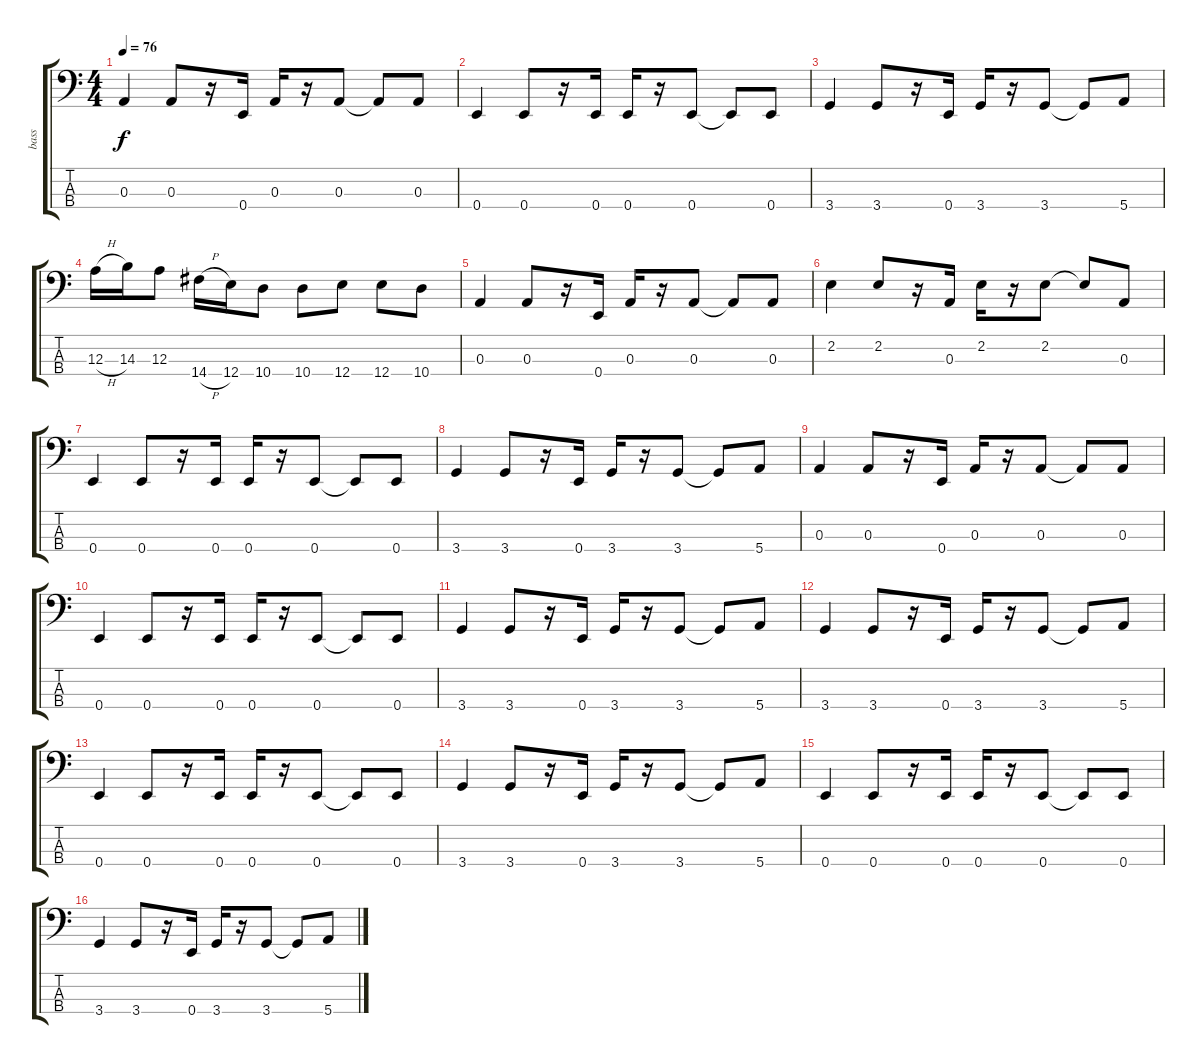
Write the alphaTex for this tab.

\track ("bass" "bass") {instrument electricbassfinger}
\staff {score tabs}
\tuning (G2 D2 A1 E1) {hide}
\ts (4 4)
\tempo 76
\clef f4
\ks c
0.3.4{dy f} 0.3.8 r.16 0.4.16 0.3.16 r.16 0.3.8 0.3{t}.8 0.3.8 |
0.4.4 0.4.8 r.16 0.4.16 0.4.16 r.16 0.4.8 0.4{t}.8 0.4.8 |
3.4.4 3.4.8 r.16 0.4.16 3.4.16 r.16 3.4.8 3.4{t}.8 5.4.8 |
12.3{h}.16 14.3.16 12.3.8 14.4{h}.16 12.4.16 10.4.8 10.4.8 12.4.8 12.4.8 10.4.8 |
0.3.4 0.3.8 r.16 0.4.16 0.3.16 r.16 0.3.8 0.3{t}.8 0.3.8 |
2.2.4 2.2.8 r.16 0.3.16 2.2.16 r.16 2.2.8 2.2{t}.8 0.3.8 |
0.4.4 0.4.8 r.16 0.4.16 0.4.16 r.16 0.4.8 0.4{t}.8 0.4.8 |
3.4.4 3.4.8 r.16 0.4.16 3.4.16 r.16 3.4.8 3.4{t}.8 5.4.8 |
0.3.4 0.3.8 r.16 0.4.16 0.3.16 r.16 0.3.8 0.3{t}.8 0.3.8 |
0.4.4 0.4.8 r.16 0.4.16 0.4.16 r.16 0.4.8 0.4{t}.8 0.4.8 |
3.4.4 3.4.8 r.16 0.4.16 3.4.16 r.16 3.4.8 3.4{t}.8 5.4.8 |
3.4.4 3.4.8 r.16 0.4.16 3.4.16 r.16 3.4.8 3.4{t}.8 5.4.8 |
0.4.4 0.4.8 r.16 0.4.16 0.4.16 r.16 0.4.8 0.4{t}.8 0.4.8 |
3.4.4 3.4.8 r.16 0.4.16 3.4.16 r.16 3.4.8 3.4{t}.8 5.4.8 |
0.4.4 0.4.8 r.16 0.4.16 0.4.16 r.16 0.4.8 0.4{t}.8 0.4.8 |
3.4.4 3.4.8 r.16 0.4.16 3.4.16 r.16 3.4.8 3.4{t}.8 5.4.8
